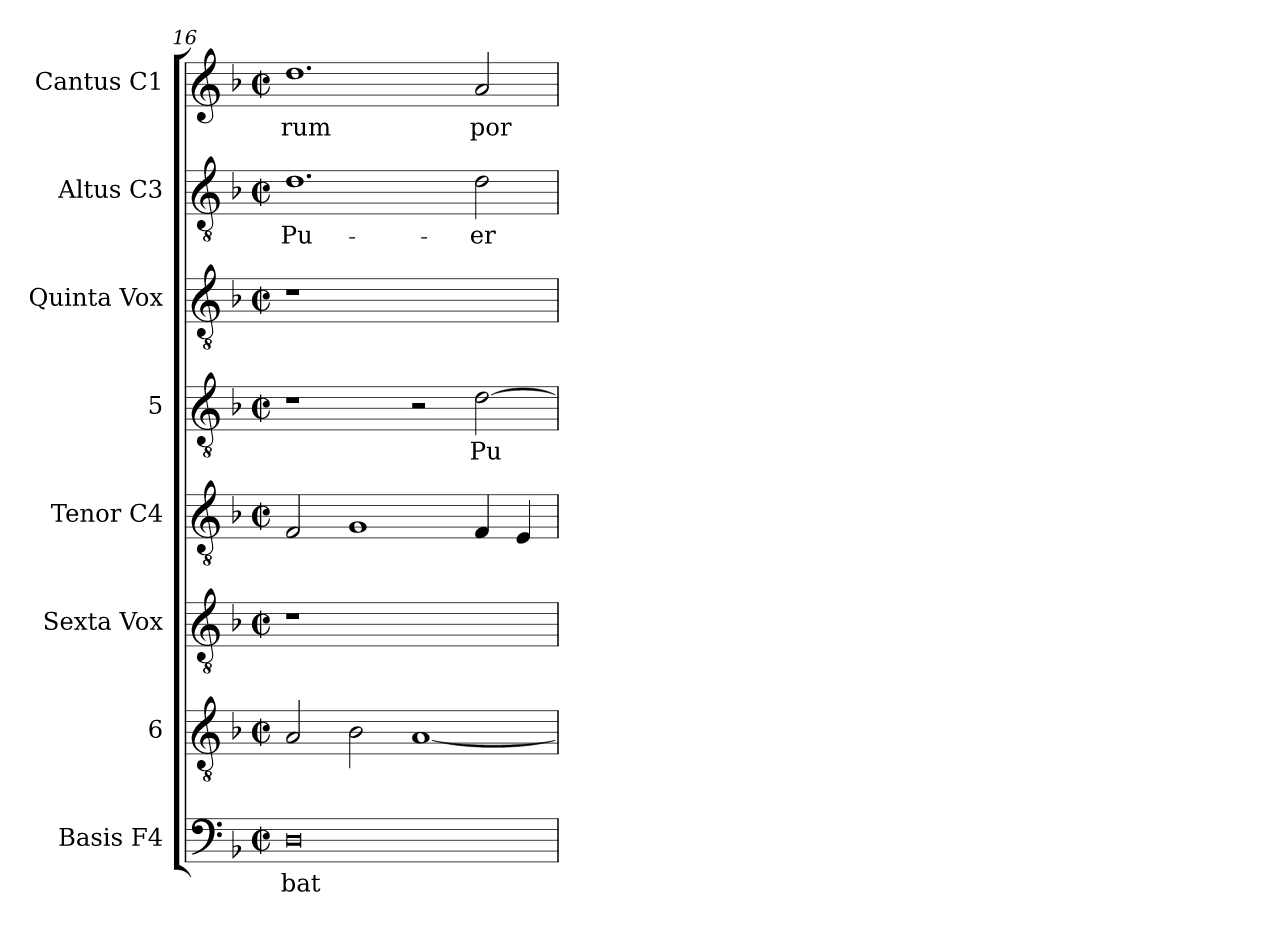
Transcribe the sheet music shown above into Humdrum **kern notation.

**kern	**text	**kern	**text	**kern	**kern	**text	**kern	**text	**kern	**kern	**text	**kern	**text
*part8	*part8	*part7	*part7	*part6	*part5	*part5	*part4	*part4	*part3	*part2	*part2	*part1	*part1
*staff8	*staff8	*staff7	*staff7	*staff6	*staff5	*staff5	*staff4	*staff4	*staff3	*staff2	*staff2	*staff1	*staff1
*I"Basis  F4	*	*I"6	*	*I"Sexta  Vox	*I"Tenor  C4	*	*I"5	*	*I"Quinta  Vox	*I"Altus  C3	*	*I"Cantus  C1	*
*I'B	*	*	*	*	*I'T	*	*	*	*	*I'A	*	*I'C	*
!!LO:PB:g=z
*clefF4	*	*clefGv2	*	*clefGv2	*clefGv2	*	*clefGv2	*	*clefGv2	*clefGv2	*	*clefG2	*
*k[b-]	*	*k[b-]	*	*k[b-]	*k[b-]	*	*k[b-]	*	*k[b-]	*k[b-]	*	*k[b-]	*
*F:	*	*F:	*	*F:	*F:	*	*F:	*	*F:	*F:	*	*F:	*
*M2/2	*	*M2/2	*	*M2/2	*M2/2	*	*M2/2	*	*M2/2	*M2/2	*	*M2/2	*
*met(c|)	*	*met(c|)	*	*met(c|)	*met(c|)	*	*met(c|)	*	*met(c|)	*met(c|)	*	*met(c|)	*
=16	=16	=16	=16	=16	=16	=16	=16	=16	=16	=16	=16	=16	=16
!	!LO:LY:b:cj	!	!LO:LY:b:cj	!	!	!LO:LY:b:cj	!	!	!	!	!LO:LY:b:cj	!	!LO:LY:b:cj
0D	-bat	2A/	--	1r	2F/	--	1r	.	1r	1.d	Pu-	1.dd	-rum
!	!	!	!LO:LY:b:cj	!	!	!LO:LY:b:cj	!	!	!	!	!	!	!
.	.	2B-\	--	.	1G	--	.	.	.	.	.	.	.
!	!	!	!LO:LY:b:cj	!	!	!	!	!	!	!	!	!	!
.	.	[<1A	--	1ryy	.	.	2r	.	1ryy	.	.	.	.
!	!	!	!	!	!	!LO:LY:b:cj	!	!LO:LY:b:cj	!	!	!LO:LY:b:cj	!	!LO:LY:b:cj
.	.	.	.	.	4F/	--	[>2d\	Pu-	.	2d\	-er	2a/	por-
!	!	!	!	!	!	!LO:LY:b:cj	!	!	!	!	!	!	!
.	.	.	.	.	4E/	--	.	.	.	.	.	.	.
=	=	=	=	=	=	=	=	=	=	=	=	=	=
*-	*-	*-	*-	*-	*-	*-	*-	*-	*-	*-	*-	*-	*-
